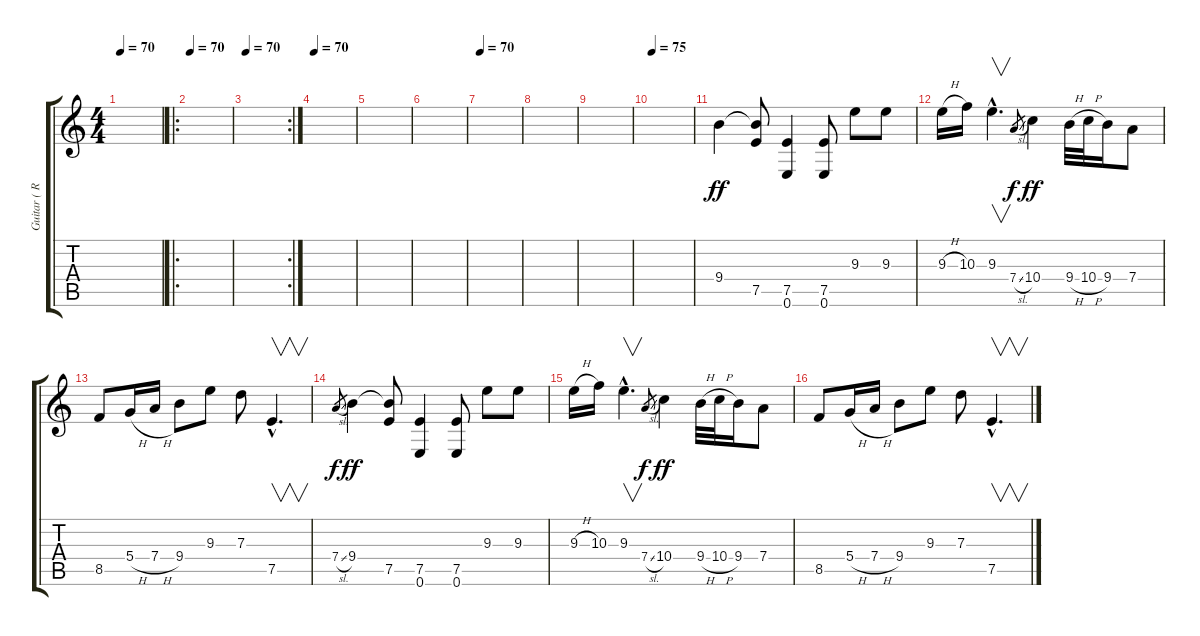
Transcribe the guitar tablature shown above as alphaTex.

\track ("Guitar ( R )" "Guitar ( R") {instrument overdrivenguitar}
\staff {score tabs}
\tuning (E4 B3 G3 D3 A2 E2) {hide}
\ts (4 4)
\tempo 70
\clef g2
\ks c
|
\ro
\tempo 70
|
\rc 2
\tempo 70
|
\tempo 70
|
|
|
\tempo 70
|
|
|
\tempo 75
|
9.4.4{dy ff volume 16} (9.4{t} 7.5).8 (7.5 0.6).4 (7.5 0.6).8 9.3.8 9.3.8 |
9.3{h}.16 10.3.16 9.3{hac}.4{v d} 7.4{sl}.8{gr dy f} 10.4.4{dy ff} 9.4{h}.32 10.4{h}.32 9.4.16 7.4.8 |
8.5.8 5.4{h}.16 7.4{h}.16 9.4.8 9.3.8 7.3.8 7.5{hac}.4{v d} |
7.4{sl}.8{gr dy f} 9.4.4{dy ff} (9.4{t} 7.5).8 (7.5 0.6).4 (7.5 0.6).8 9.3.8 9.3.8 |
9.3{h}.16 10.3.16 9.3{hac}.4{v d} 7.4{sl}.8{gr dy f} 10.4.4{dy ff} 9.4{h}.32 10.4{h}.32 9.4.16 7.4.8 |
8.5.8 5.4{h}.16 7.4{h}.16 9.4.8 9.3.8 7.3.8 7.5{hac}.4{v d}
